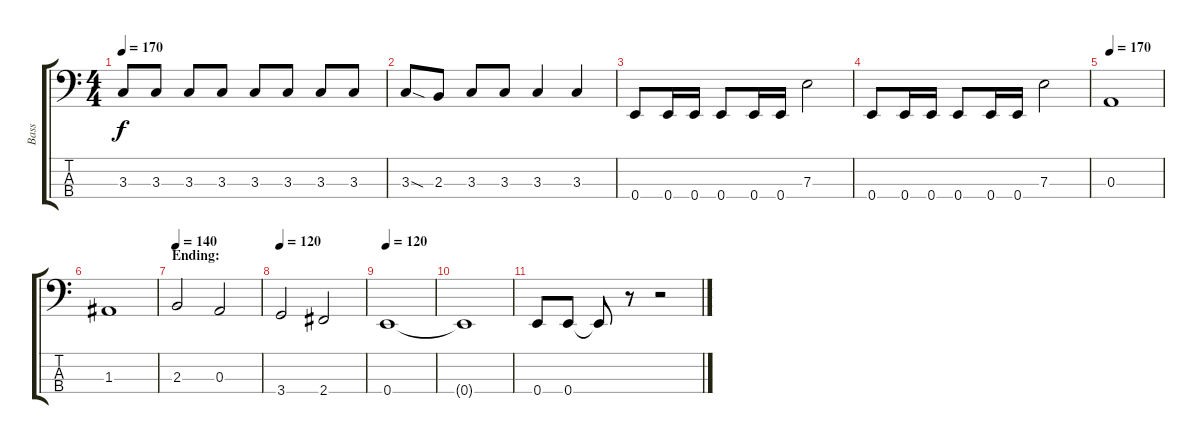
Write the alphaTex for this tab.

\track ("Bass" "Bass") {instrument electricbasspick}
\staff {score tabs}
\tuning (G2 D2 A1 E1) {hide}
\ts (4 4)
\tempo 170
\clef f4
\ks c
3.3.8{dy f} 3.3.8 3.3.8 3.3.8 3.3.8 3.3.8 3.3.8 3.3.8 |
3.3{sod}.8 2.3.8 3.3.8 3.3.8 3.3.4 3.3.4 |
0.4.8 0.4.16 0.4.16 0.4.8 0.4.16 0.4.16 7.3.2 |
0.4.8 0.4.16 0.4.16 0.4.8 0.4.16 0.4.16 7.3.2 |
\tempo 170
0.3.1 |
1.3.1 |
\section ("" "Ending:")
\tempo 140
2.3.2 0.3.2 |
\tempo 120
3.4.2 2.4.2 |
\tempo 120
0.4.1 |
0.4{t}.1 |
0.4.8 0.4.8 0.4{t}.8 r.8 r.2
